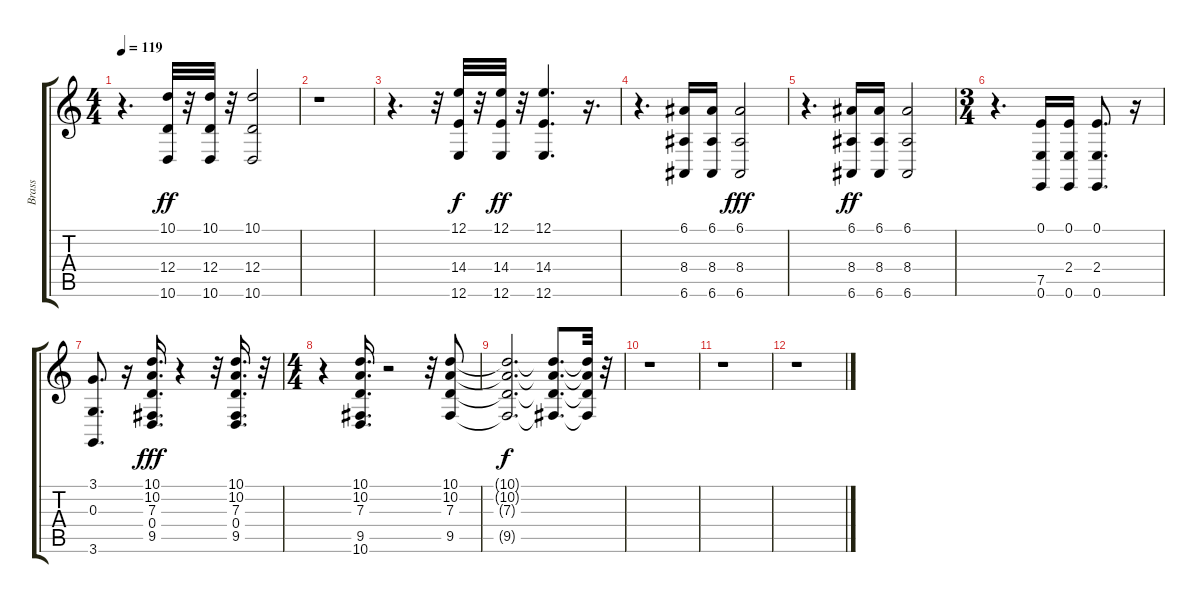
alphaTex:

\track ("Brass                           " "Brass     ") {instrument brasssection}
\staff {score tabs}
\tuning (E4 B3 G3 D3 A2 E2) {hide}
\ts (4 4)
\tempo 119
\clef g2
\ks c
r.4{d dy f} (10.1 12.4 10.6).32{dy ff} r.32 (10.1 12.4 10.6).32 r.32 (10.1 12.4 10.6).2 |
r.1 |
r.4{d} r.32 (12.1 14.4 12.6).32{dy f} r.32 (12.1 14.4 12.6).32{dy ff} r.32 (12.1 14.4 12.6).4{d} r.16{d} |
r.4{d} (6.1 8.4 6.6).16 (6.1 8.4 6.6).16 (6.1 8.4 6.6).2{dy fff} |
r.4{d} (6.1 8.4 6.6).16{dy ff} (6.1 8.4 6.6).16 (6.1 8.4 6.6).2 |
\ts (3 4)
r.4{d} (0.1 7.5 0.6).16 (0.1 2.4 0.6).16 (0.1 2.4 0.6).8{d} r.16 |
(3.1 0.3 3.6).8{d} r.16 (10.1 10.2 7.3 0.4 9.5).16{d dy fff} r.4 r.32 (10.1 10.2 7.3 0.4 9.5).16{d} r.32 |
\ts (4 4)
r.4 (10.1 10.2 7.3 9.5 10.6).16{d} r.2 r.32 (10.1 10.2 7.3 9.5).8 |
(10.1{t} 10.2{t} 7.3{t} 9.5{t}).2{d dy f} (10.1{t} 10.2{t} 7.3{t} 9.5{t}).8{d} (10.1{t} 10.2{t} 7.3{t} 9.5{t}).32 r.32 |
r.1 |
r.1 |
r.1
